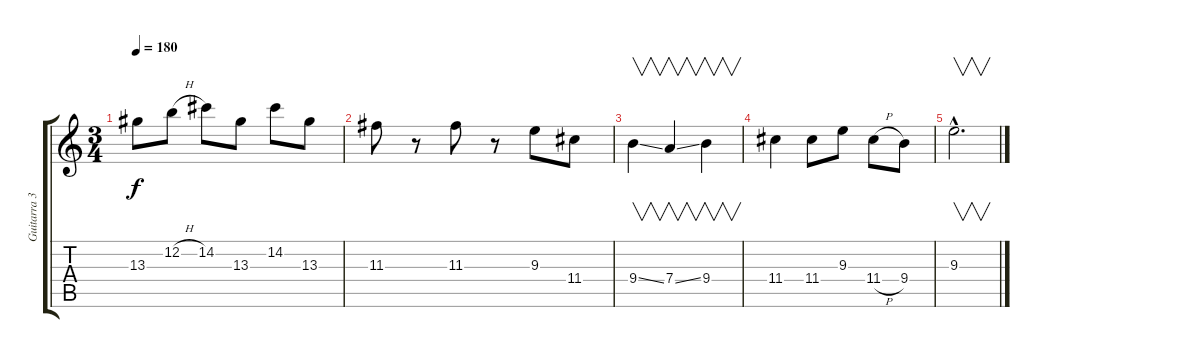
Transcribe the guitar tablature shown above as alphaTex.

\track ("Guitarra 3" "Guitarra 3") {instrument overdrivenguitar}
\staff {score tabs}
\tuning (E4 B3 G3 D3 A2 E2) {hide}
\ts (3 4)
\tempo 180
\clef g2
\ks c
13.3.8{dy f} 12.2{h}.8 14.2.8 13.3.8 14.2.8 13.3.8 |
11.3.8 r.8 11.3.8 r.8 9.3.8 11.4.8 |
9.4{ss}.4{v} 7.4{ss}.4{v} 9.4.4{v} |
11.4.4 11.4.8 9.3.8 11.4{h}.8 9.4.8 |
9.3{hac}.2{v d}
